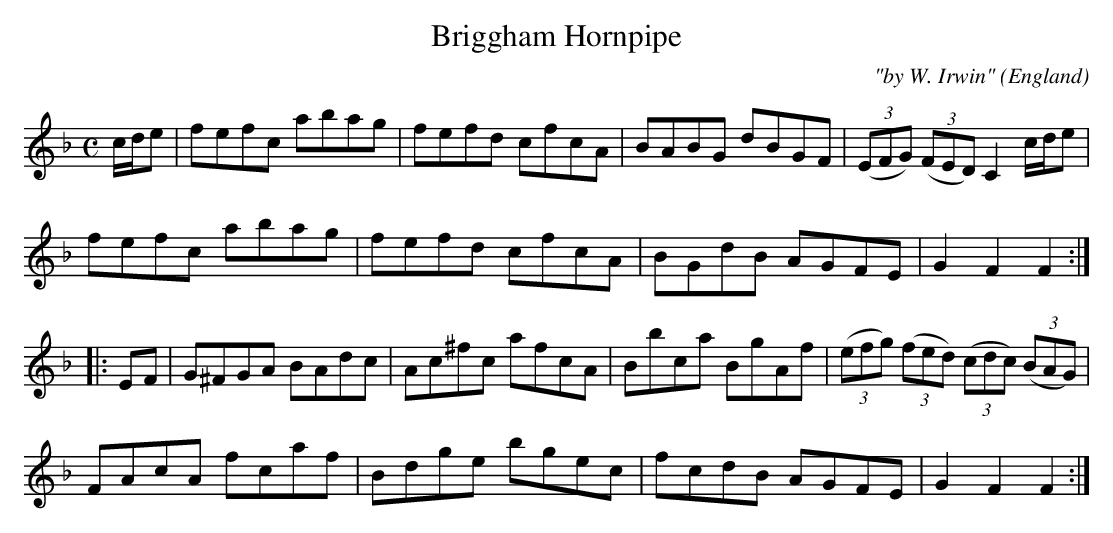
X:1
T:Briggham Hornpipe
M:C
L:1/8
C:"by W. Irwin"
O:England
K:F
c/d/e|fefc abag|fefd cfcA|BABG dBGF|((3EFG) ((3FED) C2c/d/e|!
fefc abag|fefd cfcA|BGdB AGFE|G2F2 F2:|!
|:EF|G^FGA BAdc|Ac^fc afcA|Bbca BgAf|((3efg) ((3fed) ((3cdc) ((3BAG)|!
FAcA fcaf|Bdge bgec|fcdB AGFE|G2F2 F2:|]
